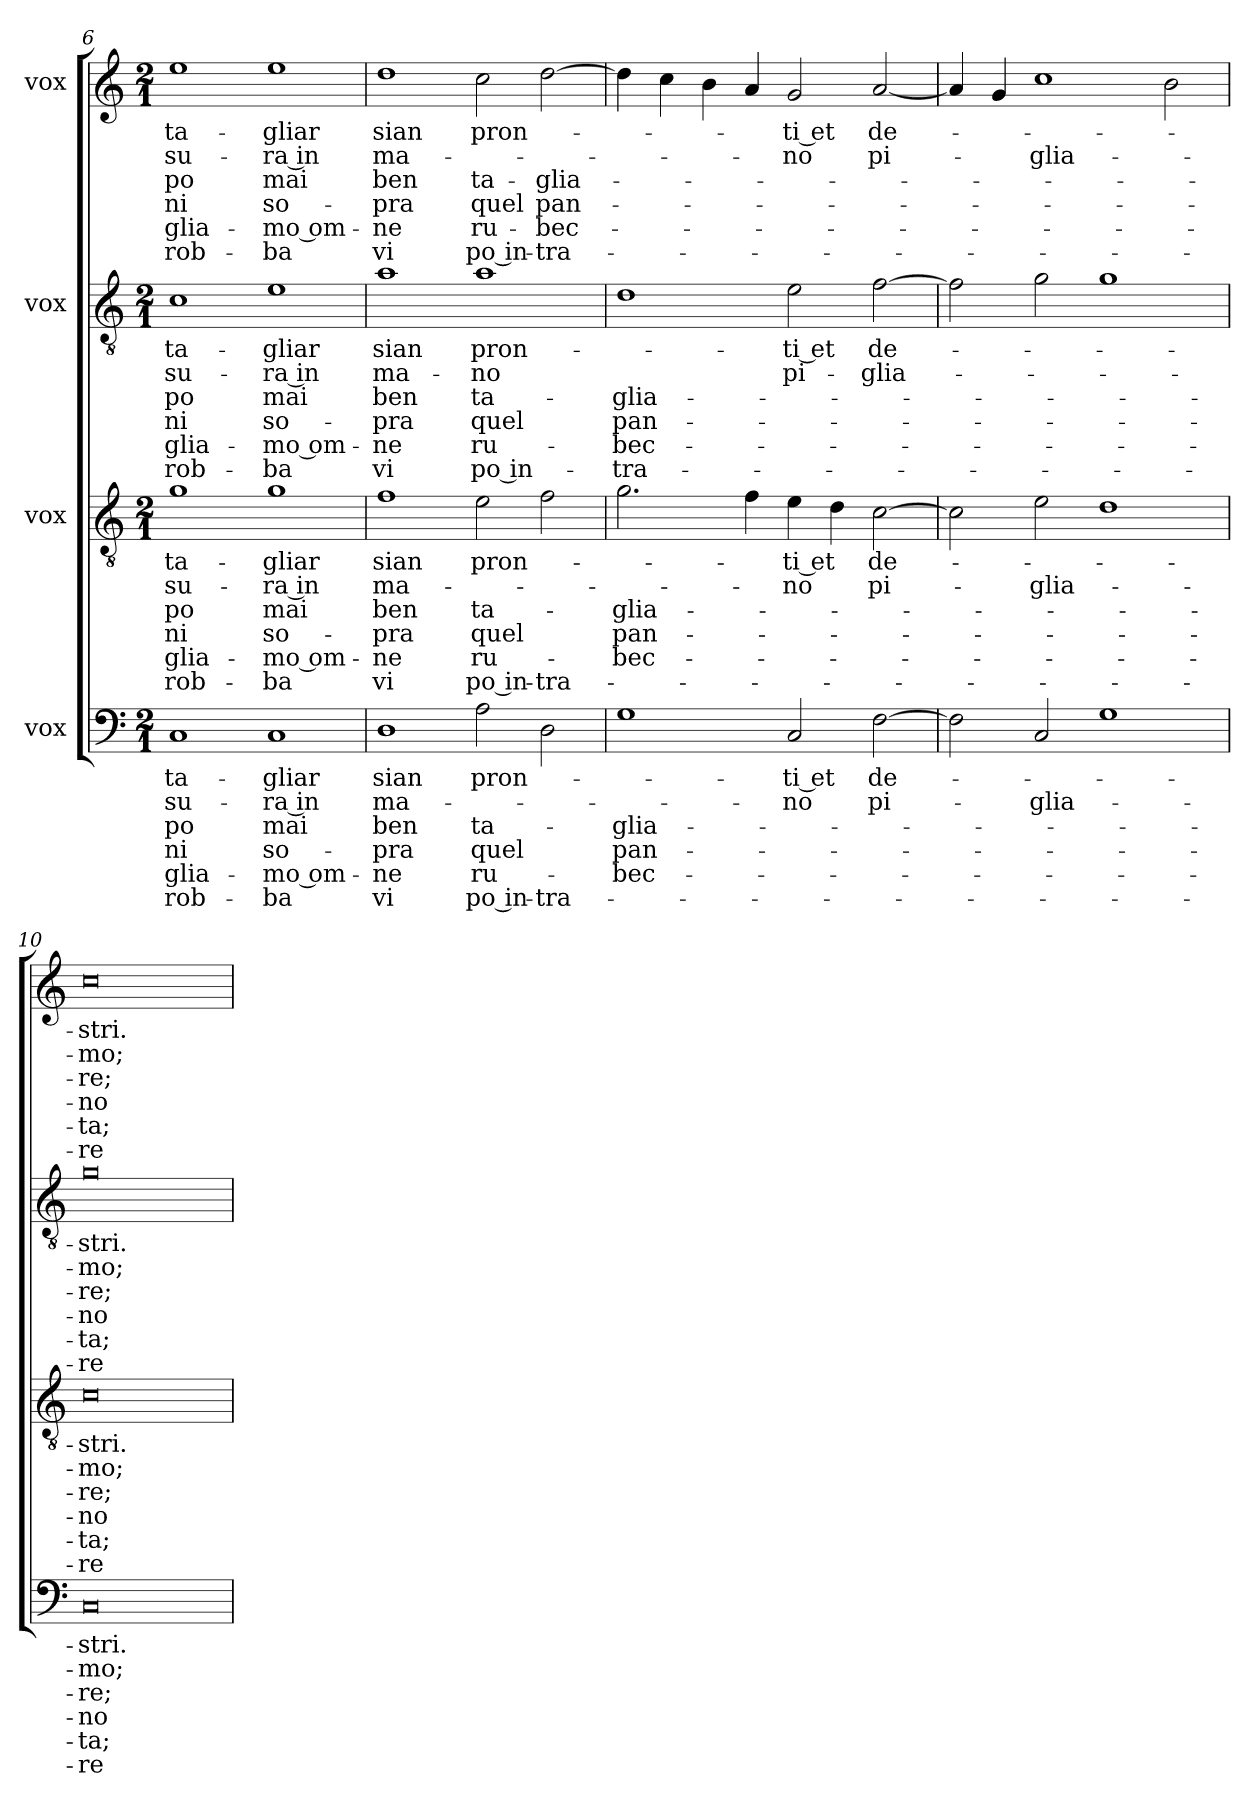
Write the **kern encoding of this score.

**kern	**text	**text	**text	**text	**text	**text	**kern	**text	**text	**text	**text	**text	**text	**kern	**text	**text	**text	**text	**text	**text	**kern	**text	**text	**text	**text	**text	**text
*part4	*part4	*part4	*part4	*part4	*part4	*part4	*part3	*part3	*part3	*part3	*part3	*part3	*part3	*part2	*part2	*part2	*part2	*part2	*part2	*part2	*part1	*part1	*part1	*part1	*part1	*part1	*part1
*staff4	*staff4	*staff4	*staff4	*staff4	*staff4	*staff4	*staff3	*staff3	*staff3	*staff3	*staff3	*staff3	*staff3	*staff2	*staff2	*staff2	*staff2	*staff2	*staff2	*staff2	*staff1	*staff1	*staff1	*staff1	*staff1	*staff1	*staff1
*I"vox	*	*	*	*	*	*	*I"vox	*	*	*	*	*	*	*I"vox	*	*	*	*	*	*	*I"vox	*	*	*	*	*	*
*clefF4	*	*	*	*	*	*	*clefGv2	*	*	*	*	*	*	*clefGv2	*	*	*	*	*	*	*clefG2	*	*	*	*	*	*
*k[]	*	*	*	*	*	*	*k[]	*	*	*	*	*	*	*k[]	*	*	*	*	*	*	*k[]	*	*	*	*	*	*
*M2/1	*	*	*	*	*	*	*M2/1	*	*	*	*	*	*	*M2/1	*	*	*	*	*	*	*M2/1	*	*	*	*	*	*
=6	=6	=6	=6	=6	=6	=6	=6	=6	=6	=6	=6	=6	=6	=6	=6	=6	=6	=6	=6	=6	=6	=6	=6	=6	=6	=6	=6
1C	ta-	-su-	po	-ni	-glia-	rob-	1g	ta-	-su-	po	-ni	-glia-	rob-	1c	ta-	-su-	po	-ni	-glia-	rob-	1ee	ta-	-su-	po	-ni	-glia-	rob-
1C	-gliar	-ra in	mai	so-	-mo om-	-ba	1g	-gliar	-ra in	mai	so-	-mo om-	-ba	1e	-gliar	-ra in	mai	so-	-mo om-	-ba	1ee	-gliar	-ra in	mai	so-	-mo om-	-ba
=7	=7	=7	=7	=7	=7	=7	=7	=7	=7	=7	=7	=7	=7	=7	=7	=7	=7	=7	=7	=7	=7	=7	=7	=7	=7	=7	=7
1D	sian	ma-	ben	-pra	-ne	vi	1f	sian	ma-	ben	-pra	-ne	vi	1a	sian	ma-	ben	-pra	-ne	vi	1dd	sian	ma-	ben	-pra	-ne	vi
2A	pron-	.	ta-	quel	ru-	po in-	2e	pron-	.	ta-	quel	ru-	po in-	1a	pron-	-no	ta-	quel	ru-	po in-	2cc	pron-	.	ta-	quel	ru-	po in-
2D	.	.	.	.	.	-tra-	2f	.	.	.	.	.	-tra-	.	.	.	.	.	.	.	[2dd	.	.	-glia-	pan-	-bec-	-tra-
=8	=8	=8	=8	=8	=8	=8	=8	=8	=8	=8	=8	=8	=8	=8	=8	=8	=8	=8	=8	=8	=8	=8	=8	=8	=8	=8	=8
1G	.	.	-glia-	pan-	-bec-	.	2.g	.	.	-glia-	pan-	-bec-	.	1d	.	.	-glia-	pan-	-bec-	-tra-	4dd]	.	.	.	.	.	.
.	.	.	.	.	.	.	.	.	.	.	.	.	.	.	.	.	.	.	.	.	4cc	.	.	.	.	.	.
.	.	.	.	.	.	.	.	.	.	.	.	.	.	.	.	.	.	.	.	.	4b	.	.	.	.	.	.
.	.	.	.	.	.	.	4f	.	.	.	.	.	.	.	.	.	.	.	.	.	4a	.	.	.	.	.	.
2C	-ti et	-no	.	.	.	.	4e	-ti et	-no	.	.	.	.	2e	-ti et	pi-	.	.	.	.	2g	-ti et	-no	.	.	.	.
.	.	.	.	.	.	.	4d	.	.	.	.	.	.	.	.	.	.	.	.	.	.	.	.	.	.	.	.
[2F	de-	pi-	.	.	.	.	[2c	de-	pi-	.	.	.	.	[2f	de-	-glia-	.	.	.	.	[2a	de-	pi-	.	.	.	.
=9	=9	=9	=9	=9	=9	=9	=9	=9	=9	=9	=9	=9	=9	=9	=9	=9	=9	=9	=9	=9	=9	=9	=9	=9	=9	=9	=9
2F]	.	.	.	.	.	.	2c]	.	.	.	.	.	.	2f]	.	.	.	.	.	.	4a]	.	.	.	.	.	.
.	.	.	.	.	.	.	.	.	.	.	.	.	.	.	.	.	.	.	.	.	4g	.	.	.	.	.	.
2C	.	-glia-	.	.	.	.	2e	.	-glia-	.	.	.	.	2g	.	.	.	.	.	.	1cc	.	-glia-	.	.	.	.
1G	.	.	.	.	.	.	1d	.	.	.	.	.	.	1g	.	.	.	.	.	.	.	.	.	.	.	.	.
.	.	.	.	.	.	.	.	.	.	.	.	.	.	.	.	.	.	.	.	.	2b	.	.	.	.	.	.
=10	=10	=10	=10	=10	=10	=10	=10	=10	=10	=10	=10	=10	=10	=10	=10	=10	=10	=10	=10	=10	=10	=10	=10	=10	=10	=10	=10
0C	-stri.	-mo;	-re;	-no	-ta;	-re	0c	-stri.	-mo;	-re;	-no	-ta;	-re	0g	-stri.	-mo;	-re;	-no	-ta;	-re	0cc	-stri.	-mo;	-re;	-no	-ta;	-re
=	=	=	=	=	=	=	=	=	=	=	=	=	=	=	=	=	=	=	=	=	=	=	=	=	=	=	=
*-	*-	*-	*-	*-	*-	*-	*-	*-	*-	*-	*-	*-	*-	*-	*-	*-	*-	*-	*-	*-	*-	*-	*-	*-	*-	*-	*-
